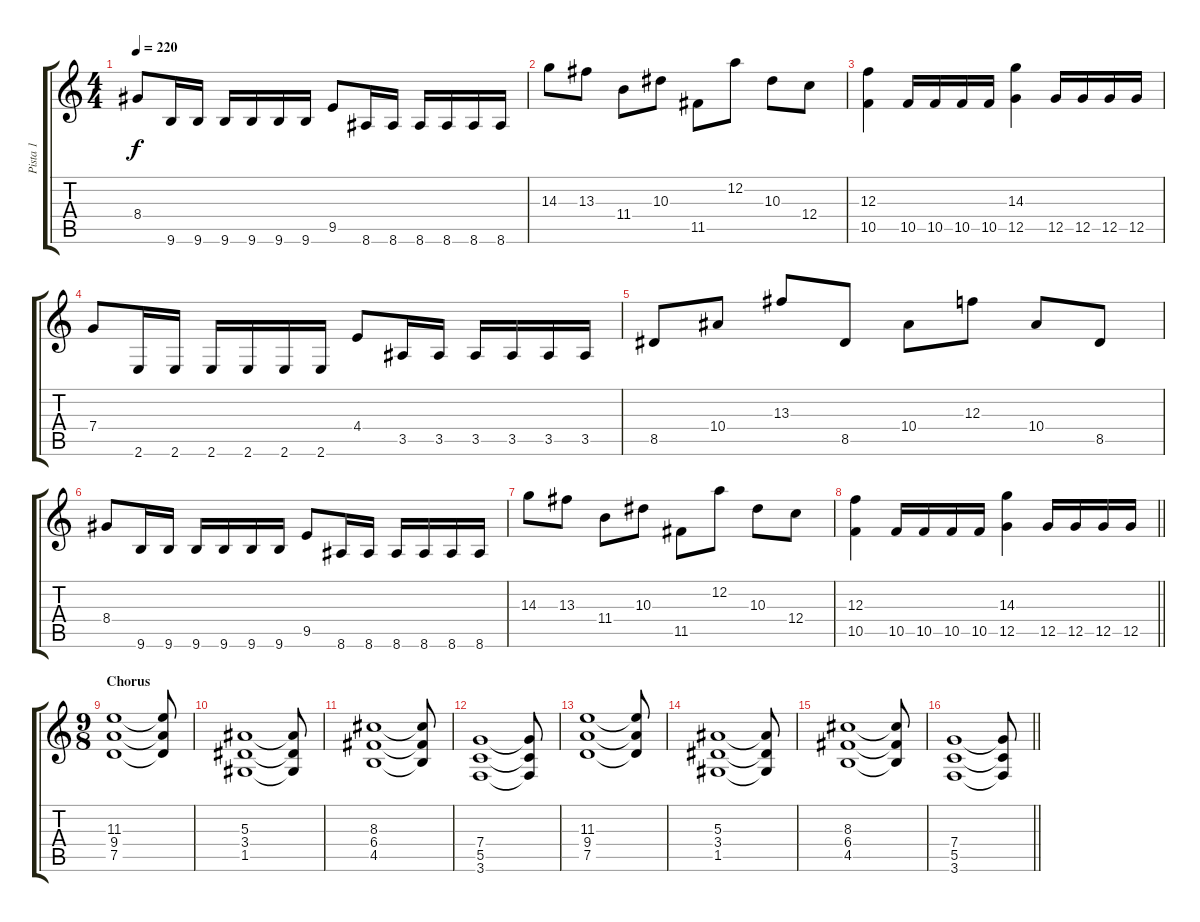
\track ("Pista 1" "Pista 1") {instrument distortionguitar}
\staff {score tabs}
\tuning (D4 A3 F3 C3 G2 D2) {hide}
\ts (4 4)
\tempo 220
\clef g2
\ks c
8.4.8{dy f} 9.6.16 9.6.16 9.6.16 9.6.16 9.6.16 9.6.16 9.5.8 8.6.16 8.6.16 8.6.16 8.6.16 8.6.16 8.6.16 |
14.3.8 13.3.8 11.4.8 10.3.8 11.5.8 12.2.8 10.3.8 12.4.8 |
(12.3 10.5).4 10.5.16 10.5.16 10.5.16 10.5.16 (14.3 12.5).4 12.5.16 12.5.16 12.5.16 12.5.16 |
7.4.8 2.6.16 2.6.16 2.6.16 2.6.16 2.6.16 2.6.16 4.4.8 3.5.16 3.5.16 3.5.16 3.5.16 3.5.16 3.5.16 |
8.5.8 10.4.8 13.3.8 8.5.8 10.4.8 12.3.8 10.4.8 8.5.8 |
8.4.8 9.6.16 9.6.16 9.6.16 9.6.16 9.6.16 9.6.16 9.5.8 8.6.16 8.6.16 8.6.16 8.6.16 8.6.16 8.6.16 |
14.3.8 13.3.8 11.4.8 10.3.8 11.5.8 12.2.8 10.3.8 12.4.8 |
\barLineRight lightlight
(12.3 10.5).4 10.5.16 10.5.16 10.5.16 10.5.16 (14.3 12.5).4 12.5.16 12.5.16 12.5.16 12.5.16 |
\ts (9 8)
\section ("" "Chorus")
(11.3 9.4 7.5).1 (11.3{t} 9.4{t} 7.5{t}).8 |
(5.3 3.4 1.5).1 (5.3{t} 3.4{t} 1.5{t}).8 |
(8.3 6.4 4.5).1 (8.3{t} 6.4{t} 4.5{t}).8 |
(7.4 5.5 3.6).1 (7.4{t} 5.5{t} 3.6{t}).8 |
(11.3 9.4 7.5).1 (11.3{t} 9.4{t} 7.5{t}).8 |
(5.3 3.4 1.5).1 (5.3{t} 3.4{t} 1.5{t}).8 |
(8.3 6.4 4.5).1 (8.3{t} 6.4{t} 4.5{t}).8 |
\barLineRight lightlight
(7.4 5.5 3.6).1 (7.4{t} 5.5{t} 3.6{t}).8
